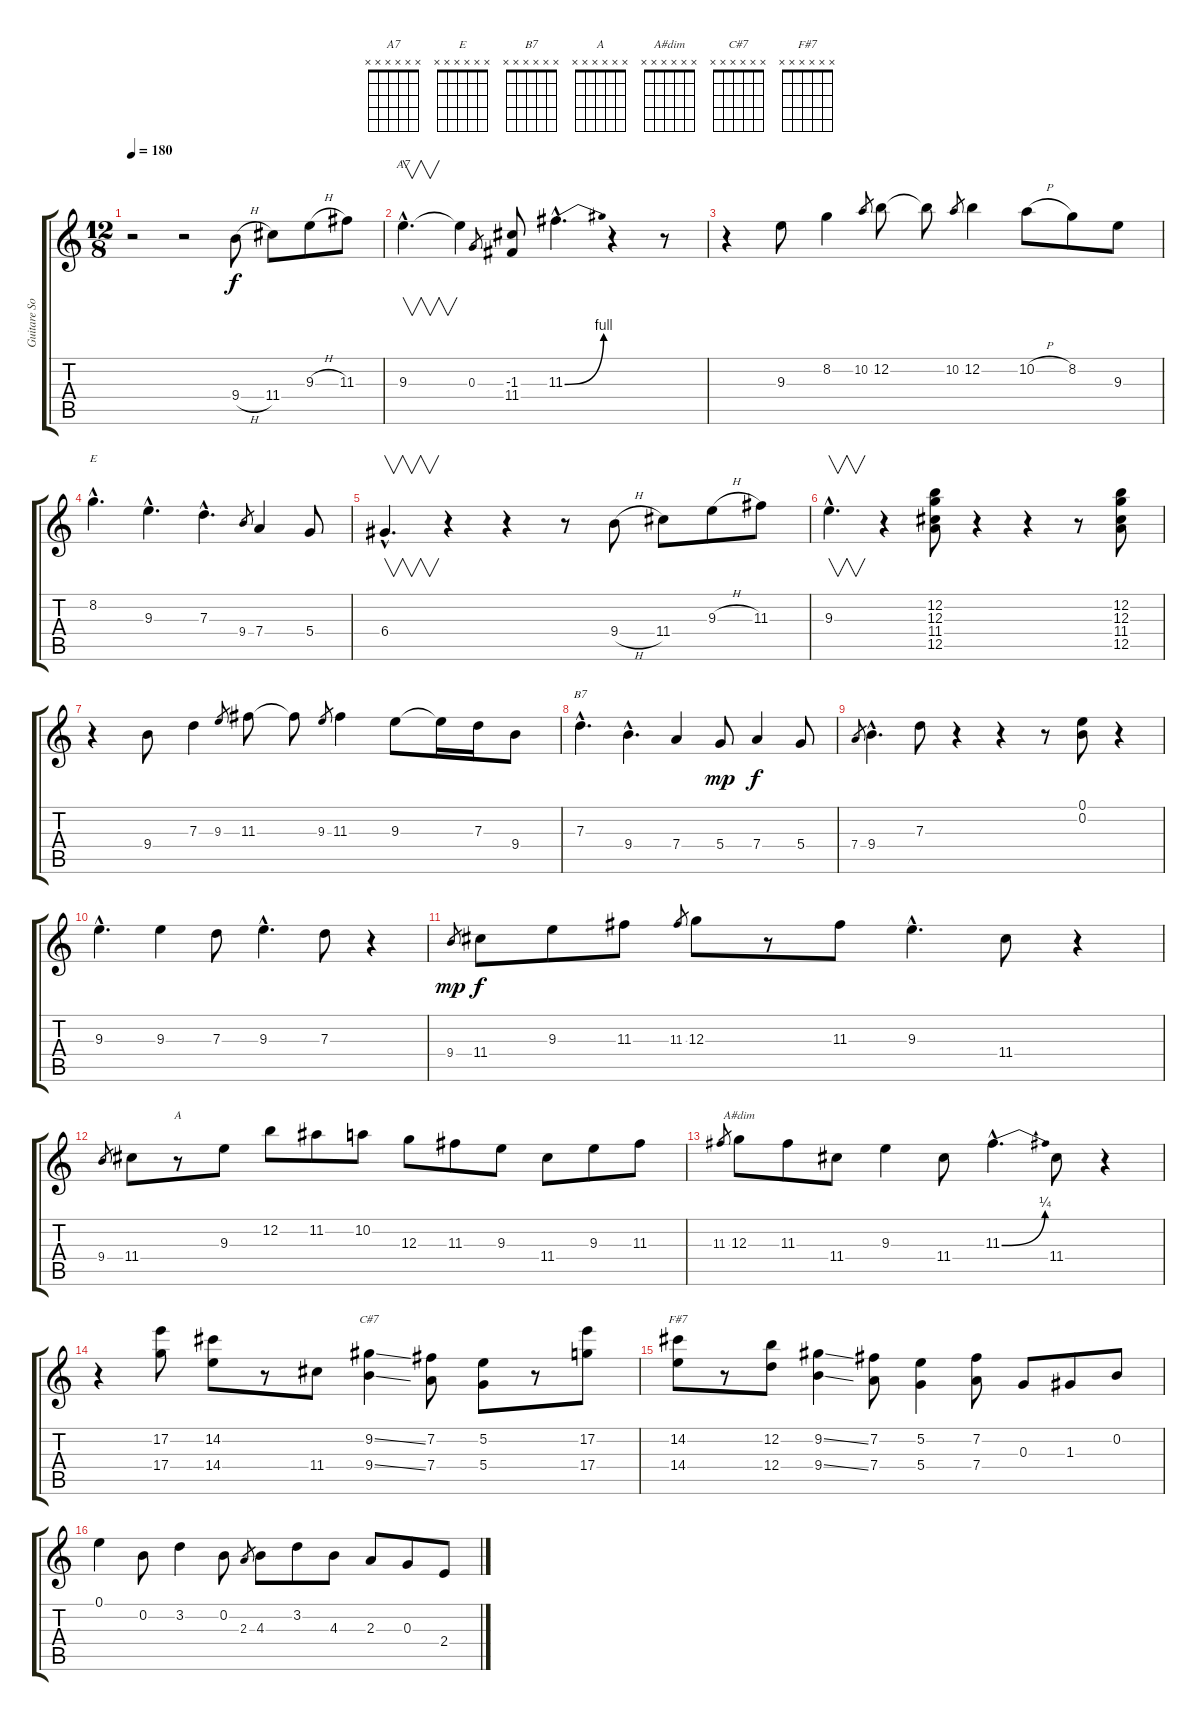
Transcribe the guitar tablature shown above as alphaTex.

\track ("Guitare Solo" "Guitare So") {instrument distortionguitar}
\staff {score tabs}
\tuning (E4 B3 G3 D3 A2 E2) {hide}
\chord ("A7" x x x x x x) {firstfret 0}
\chord ("E" x x x x x x) {firstfret 0}
\chord ("B7" x x x x x x) {firstfret 0}
\chord ("A" x x x x x x) {firstfret 0}
\chord ("A#dim" x x x x x x) {firstfret 0}
\chord ("C#7" x x x x x x) {firstfret 0}
\chord ("F#7" x x x x x x) {firstfret 0}
\ts (12 8)
\tempo 180
\clef g2
\ks c
r.2{dy f instrument distortionguitar} r.2 9.4{h}.8 11.4.8 9.3{h}.8 11.3.8 |
9.3{hac}.4{v d ch "A7"} 9.3{t}.4 0.3.8{gr} (-1.3 11.4).8 11.3{be (bend 0 0 60 4) hac}.4{d} r.4 r.8 |
r.4 9.3.8 8.2.4 10.2.8{gr} 12.2.8 12.2{t}.8 10.2.8{gr} 12.2.4 10.2{h}.8 8.2.8 9.3.8 |
8.2{hac}.4{d ch "E"} 9.3{hac}.4{d} 7.3{hac}.4{d} 9.4.8{gr} 7.4.4 5.4.8 |
6.4{hac}.4{v d} r.4 r.4 r.8 9.4{h}.8 11.4.8 9.3{h}.8 11.3.8 |
9.3{hac}.4{v d} r.4 (12.2 12.3 11.4 12.5).8 r.4 r.4 r.8 (12.2 12.3 11.4 12.5).8 |
r.4 9.4.8 7.3.4 9.3.8{gr} 11.3.8 11.3{t}.8 9.3.8{gr} 11.3.4 9.3.8 9.3{t}.16 7.3.16 9.4.8 |
7.3{hac}.4{d ch "B7"} 9.4{hac}.4{d} 7.4.4 5.4.8{dy mp} 7.4.4{dy f} 5.4.8 |
7.4.8{gr} 9.4{hac}.4{d} 7.3.8 r.4 r.4 r.8 (0.1 0.2).8 r.4 |
9.3{hac}.4{d} 9.3.4 7.3.8 9.3{hac}.4{d} 7.3.8 r.4 |
9.4.8{gr dy mp} 11.4.8{dy f} 9.3.8 11.3.8 11.3.8{gr} 12.3.8 r.8 11.3.8 9.3{hac}.4{d} 11.4.8 r.4 |
9.4.8{gr} 11.4.8 r.8{ch "A"} 9.3.8 12.2.8 11.2.8 10.2.8 12.3.8 11.3.8 9.3.8 11.4.8 9.3.8 11.3.8 |
11.3.8{gr} 12.3.8{ch "A#dim"} 11.3.8 11.4.8 9.3.4 11.4.8 11.3{be (bend 0 0 60 1) hac}.4{d} 11.4.8 r.4 |
r.4 (17.2 17.4).8 (14.2 14.4).8 r.8 11.4.8 (9.2{ss} 9.4{ss}).4{ch "C#7"} (7.2 7.4).8 (5.2 5.4).8 r.8 (17.2 17.4).8 |
(14.2 14.4).8{ch "F#7"} r.8 (12.2 12.4).8 (9.2{ss} 9.4{ss}).4 (7.2 7.4).8 (5.2 5.4).4 (7.2 7.4).8 0.3.8 1.3.8 0.2.8 |
0.1.4 0.2.8 3.2.4 0.2.8 2.3.8{gr} 4.3.8 3.2.8 4.3.8 2.3.8 0.3.8 2.4.8
